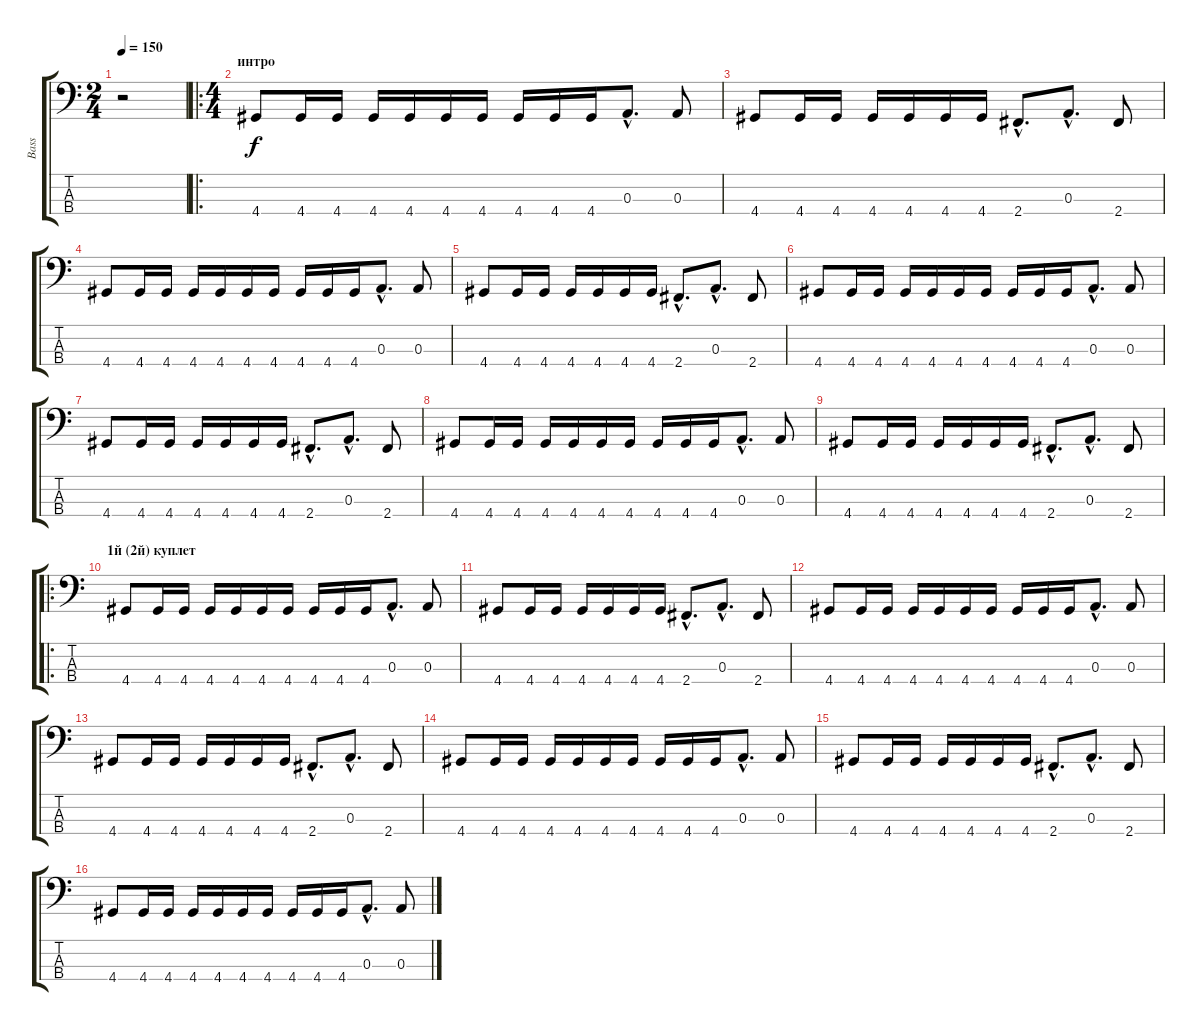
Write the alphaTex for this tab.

\track ("Bass" "Bass") {instrument electricbasspick}
\staff {score tabs}
\tuning (G2 D2 A1 E1) {hide}
\ts (2 4)
\tempo 150
\clef f4
\ks c
r.2{dy f instrument electricbasspick} |
\ro
\ts (4 4)
\section ("" "интро")
4.4.8 4.4.16 4.4.16 4.4.16 4.4.16 4.4.16 4.4.16 4.4.16 4.4.16 4.4.16 0.3{hac}.8{d} 0.3.8 |
4.4.8 4.4.16 4.4.16 4.4.16 4.4.16 4.4.16 4.4.16 2.4{hac}.8{d} 0.3{hac}.8{d} 2.4.8 |
4.4.8 4.4.16 4.4.16 4.4.16 4.4.16 4.4.16 4.4.16 4.4.16 4.4.16 4.4.16 0.3{hac}.8{d} 0.3.8 |
4.4.8 4.4.16 4.4.16 4.4.16 4.4.16 4.4.16 4.4.16 2.4{hac}.8{d} 0.3{hac}.8{d} 2.4.8 |
4.4.8 4.4.16 4.4.16 4.4.16 4.4.16 4.4.16 4.4.16 4.4.16 4.4.16 4.4.16 0.3{hac}.8{d} 0.3.8 |
4.4.8 4.4.16 4.4.16 4.4.16 4.4.16 4.4.16 4.4.16 2.4{hac}.8{d} 0.3{hac}.8{d} 2.4.8 |
4.4.8 4.4.16 4.4.16 4.4.16 4.4.16 4.4.16 4.4.16 4.4.16 4.4.16 4.4.16 0.3{hac}.8{d} 0.3.8 |
4.4.8 4.4.16 4.4.16 4.4.16 4.4.16 4.4.16 4.4.16 2.4{hac}.8{d} 0.3{hac}.8{d} 2.4.8 |
\ro
\section ("" "1й (2й) куплет")
4.4.8 4.4.16 4.4.16 4.4.16 4.4.16 4.4.16 4.4.16 4.4.16 4.4.16 4.4.16 0.3{hac}.8{d} 0.3.8 |
4.4.8 4.4.16 4.4.16 4.4.16 4.4.16 4.4.16 4.4.16 2.4{hac}.8{d} 0.3{hac}.8{d} 2.4.8 |
4.4.8 4.4.16 4.4.16 4.4.16 4.4.16 4.4.16 4.4.16 4.4.16 4.4.16 4.4.16 0.3{hac}.8{d} 0.3.8 |
4.4.8 4.4.16 4.4.16 4.4.16 4.4.16 4.4.16 4.4.16 2.4{hac}.8{d} 0.3{hac}.8{d} 2.4.8 |
4.4.8 4.4.16 4.4.16 4.4.16 4.4.16 4.4.16 4.4.16 4.4.16 4.4.16 4.4.16 0.3{hac}.8{d} 0.3.8 |
4.4.8 4.4.16 4.4.16 4.4.16 4.4.16 4.4.16 4.4.16 2.4{hac}.8{d} 0.3{hac}.8{d} 2.4.8 |
4.4.8 4.4.16 4.4.16 4.4.16 4.4.16 4.4.16 4.4.16 4.4.16 4.4.16 4.4.16 0.3{hac}.8{d} 0.3.8
